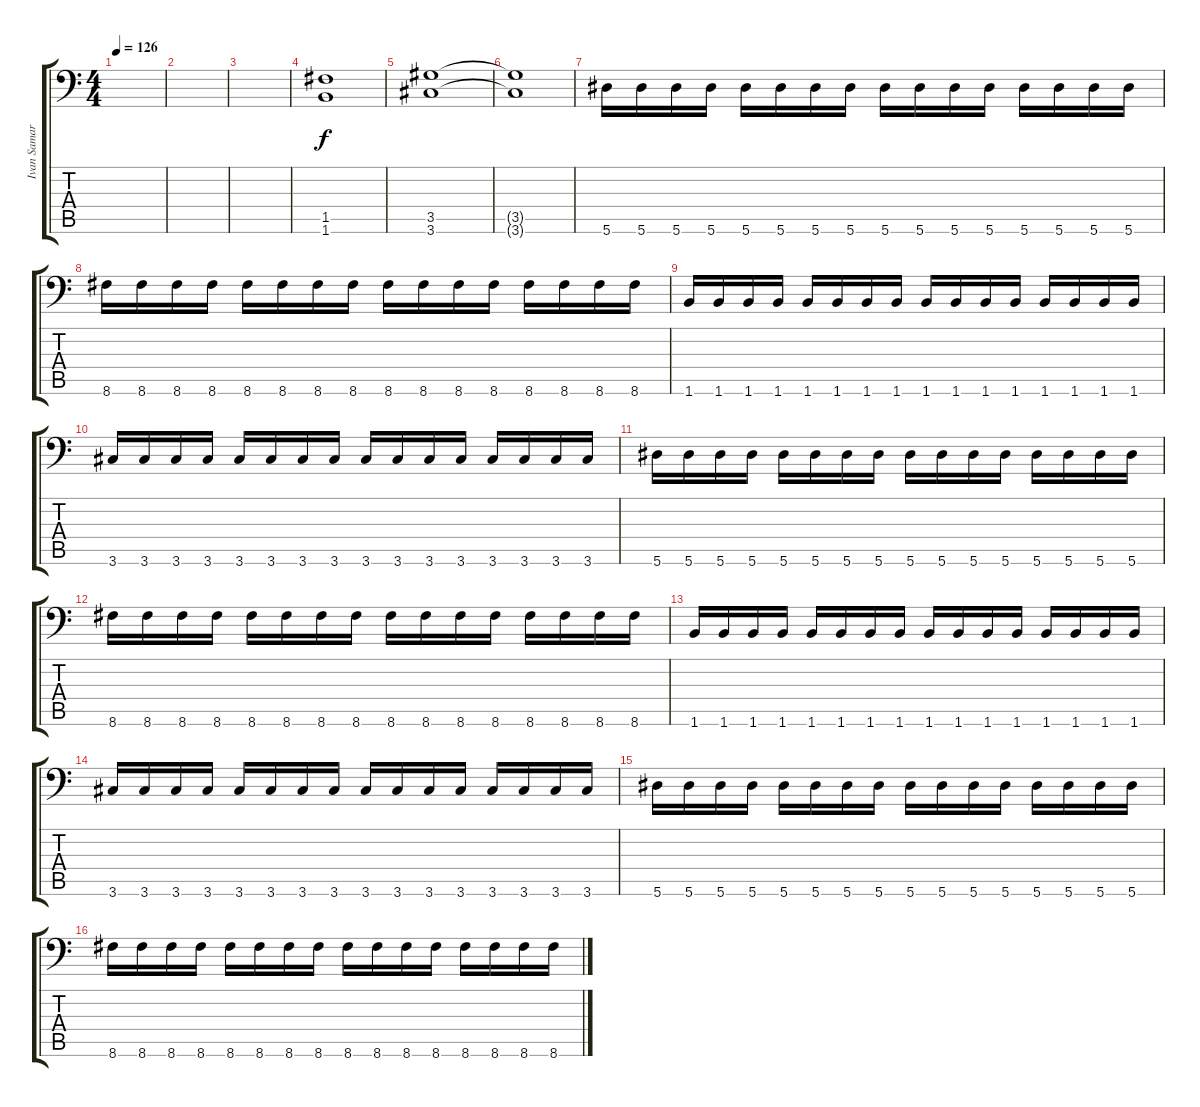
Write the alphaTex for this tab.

\track ("Ivan Samarin" "Ivan Samar") {instrument distortionguitar}
\staff {score tabs}
\tuning (C4 G3 Eb3 Bb2 F2 Bb1) {hide}
\ts (4 4)
\tempo 126
\clef f4
\ks c
|
|
|
(1.5 1.6).1 |
(3.5 3.6).1 |
(3.5{t} 3.6{t}).1 |
5.6.16 5.6.16 5.6.16 5.6.16 5.6.16 5.6.16 5.6.16 5.6.16 5.6.16 5.6.16 5.6.16 5.6.16 5.6.16 5.6.16 5.6.16 5.6.16 |
8.6.16 8.6.16 8.6.16 8.6.16 8.6.16 8.6.16 8.6.16 8.6.16 8.6.16 8.6.16 8.6.16 8.6.16 8.6.16 8.6.16 8.6.16 8.6.16 |
1.6.16 1.6.16 1.6.16 1.6.16 1.6.16 1.6.16 1.6.16 1.6.16 1.6.16 1.6.16 1.6.16 1.6.16 1.6.16 1.6.16 1.6.16 1.6.16 |
3.6.16 3.6.16 3.6.16 3.6.16 3.6.16 3.6.16 3.6.16 3.6.16 3.6.16 3.6.16 3.6.16 3.6.16 3.6.16 3.6.16 3.6.16 3.6.16 |
5.6.16 5.6.16 5.6.16 5.6.16 5.6.16 5.6.16 5.6.16 5.6.16 5.6.16 5.6.16 5.6.16 5.6.16 5.6.16 5.6.16 5.6.16 5.6.16 |
8.6.16 8.6.16 8.6.16 8.6.16 8.6.16 8.6.16 8.6.16 8.6.16 8.6.16 8.6.16 8.6.16 8.6.16 8.6.16 8.6.16 8.6.16 8.6.16 |
1.6.16 1.6.16 1.6.16 1.6.16 1.6.16 1.6.16 1.6.16 1.6.16 1.6.16 1.6.16 1.6.16 1.6.16 1.6.16 1.6.16 1.6.16 1.6.16 |
3.6.16 3.6.16 3.6.16 3.6.16 3.6.16 3.6.16 3.6.16 3.6.16 3.6.16 3.6.16 3.6.16 3.6.16 3.6.16 3.6.16 3.6.16 3.6.16 |
5.6.16 5.6.16 5.6.16 5.6.16 5.6.16 5.6.16 5.6.16 5.6.16 5.6.16 5.6.16 5.6.16 5.6.16 5.6.16 5.6.16 5.6.16 5.6.16 |
8.6.16 8.6.16 8.6.16 8.6.16 8.6.16 8.6.16 8.6.16 8.6.16 8.6.16 8.6.16 8.6.16 8.6.16 8.6.16 8.6.16 8.6.16 8.6.16
